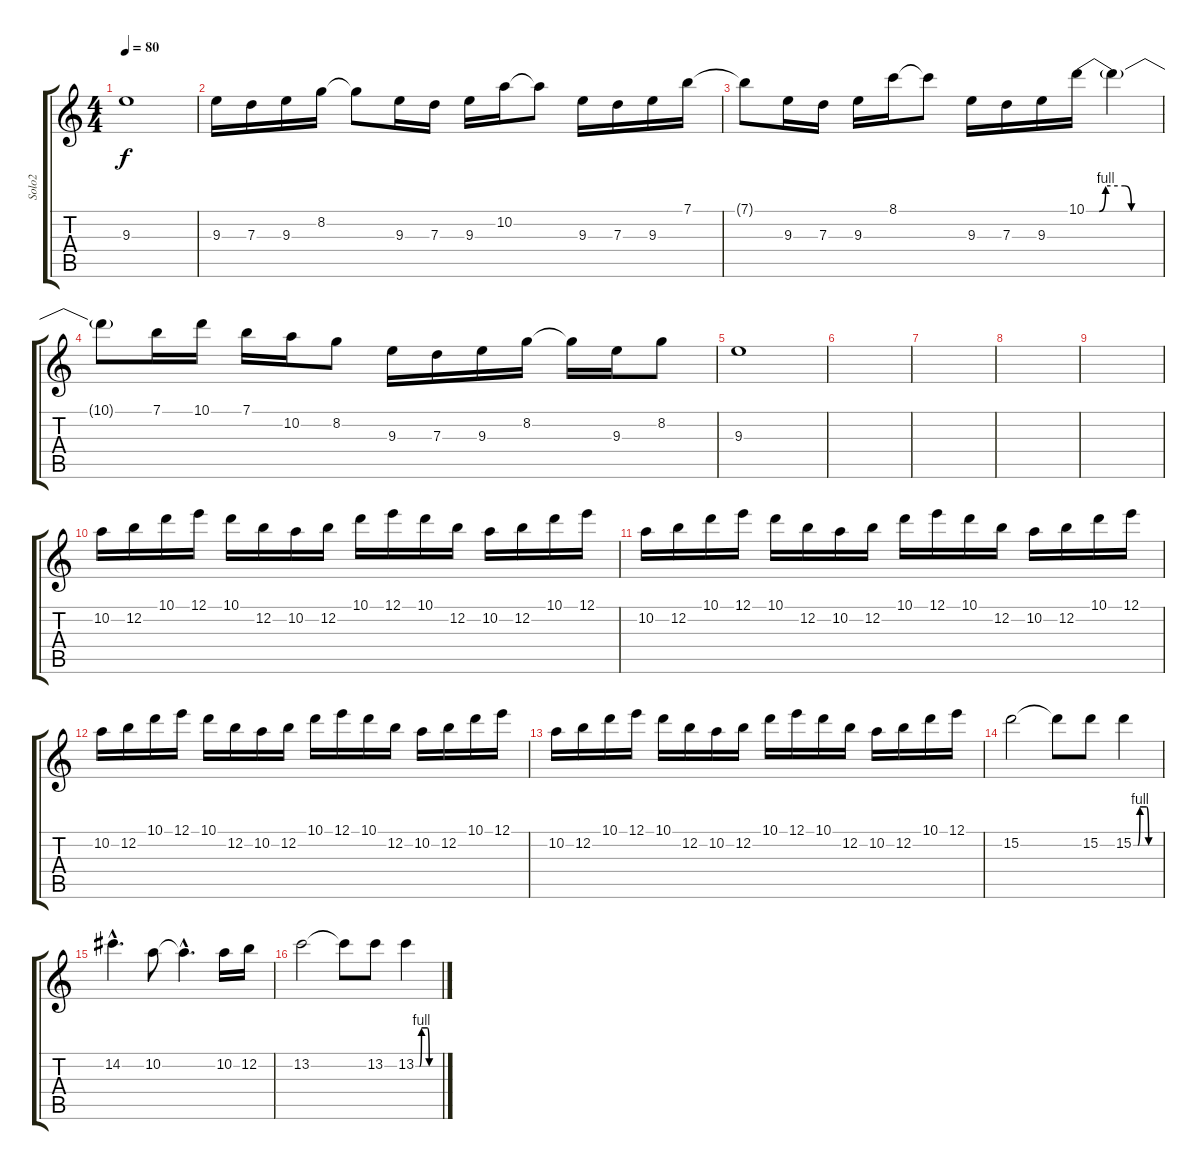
\track ("Solo2" "Solo2") {instrument overdrivenguitar}
\staff {score tabs}
\tuning (E4 B3 G3 D3 A2 E2) {hide}
\ts (4 4)
\tempo 80
\clef g2
\ks c
9.3.1{dy f} |
9.3.16 7.3.16 9.3.16 8.2.16 8.2{t}.8 9.3.16 7.3.16 9.3.16 10.2.16 10.2{t}.8 9.3.16 7.3.16 9.3.16 7.1.16 |
7.1{t}.8 9.3.16 7.3.16 9.3.16 8.1.16 8.1{t}.8 9.3.16 7.3.16 9.3.16 10.1{be (custom 0 0 10 0 15 4 30 4 35 0 45 0 60 0)}.16 10.1{t}.4 |
10.1{t}.8 7.1.16 10.1.16 7.1.16 10.2.16 8.2.8 9.3.16 7.3.16 9.3.16 8.2.16 8.2{t}.16 9.3.16 8.2.8 |
9.3.1 |
|
|
|
|
10.2.16 12.2.16 10.1.16 12.1.16 10.1.16 12.2.16 10.2.16 12.2.16 10.1.16 12.1.16 10.1.16 12.2.16 10.2.16 12.2.16 10.1.16 12.1.16 |
10.2.16 12.2.16 10.1.16 12.1.16 10.1.16 12.2.16 10.2.16 12.2.16 10.1.16 12.1.16 10.1.16 12.2.16 10.2.16 12.2.16 10.1.16 12.1.16 |
10.2.16 12.2.16 10.1.16 12.1.16 10.1.16 12.2.16 10.2.16 12.2.16 10.1.16 12.1.16 10.1.16 12.2.16 10.2.16 12.2.16 10.1.16 12.1.16 |
10.2.16 12.2.16 10.1.16 12.1.16 10.1.16 12.2.16 10.2.16 12.2.16 10.1.16 12.1.16 10.1.16 12.2.16 10.2.16 12.2.16 10.1.16 12.1.16 |
15.2.2 15.2{t}.8 15.2.8 15.2{be (custom 0 0 10 0 15 4 30 4 35 0 45 0 60 0)}.4 |
14.2{hac}.4{d} 10.2.8 10.2{hac t}.4{d} 10.2.16 12.2.16 |
13.2.2 13.2{t}.8 13.2.8 13.2{be (custom 0 0 10 0 15 4 30 4 35 0 45 0 60 0)}.4
